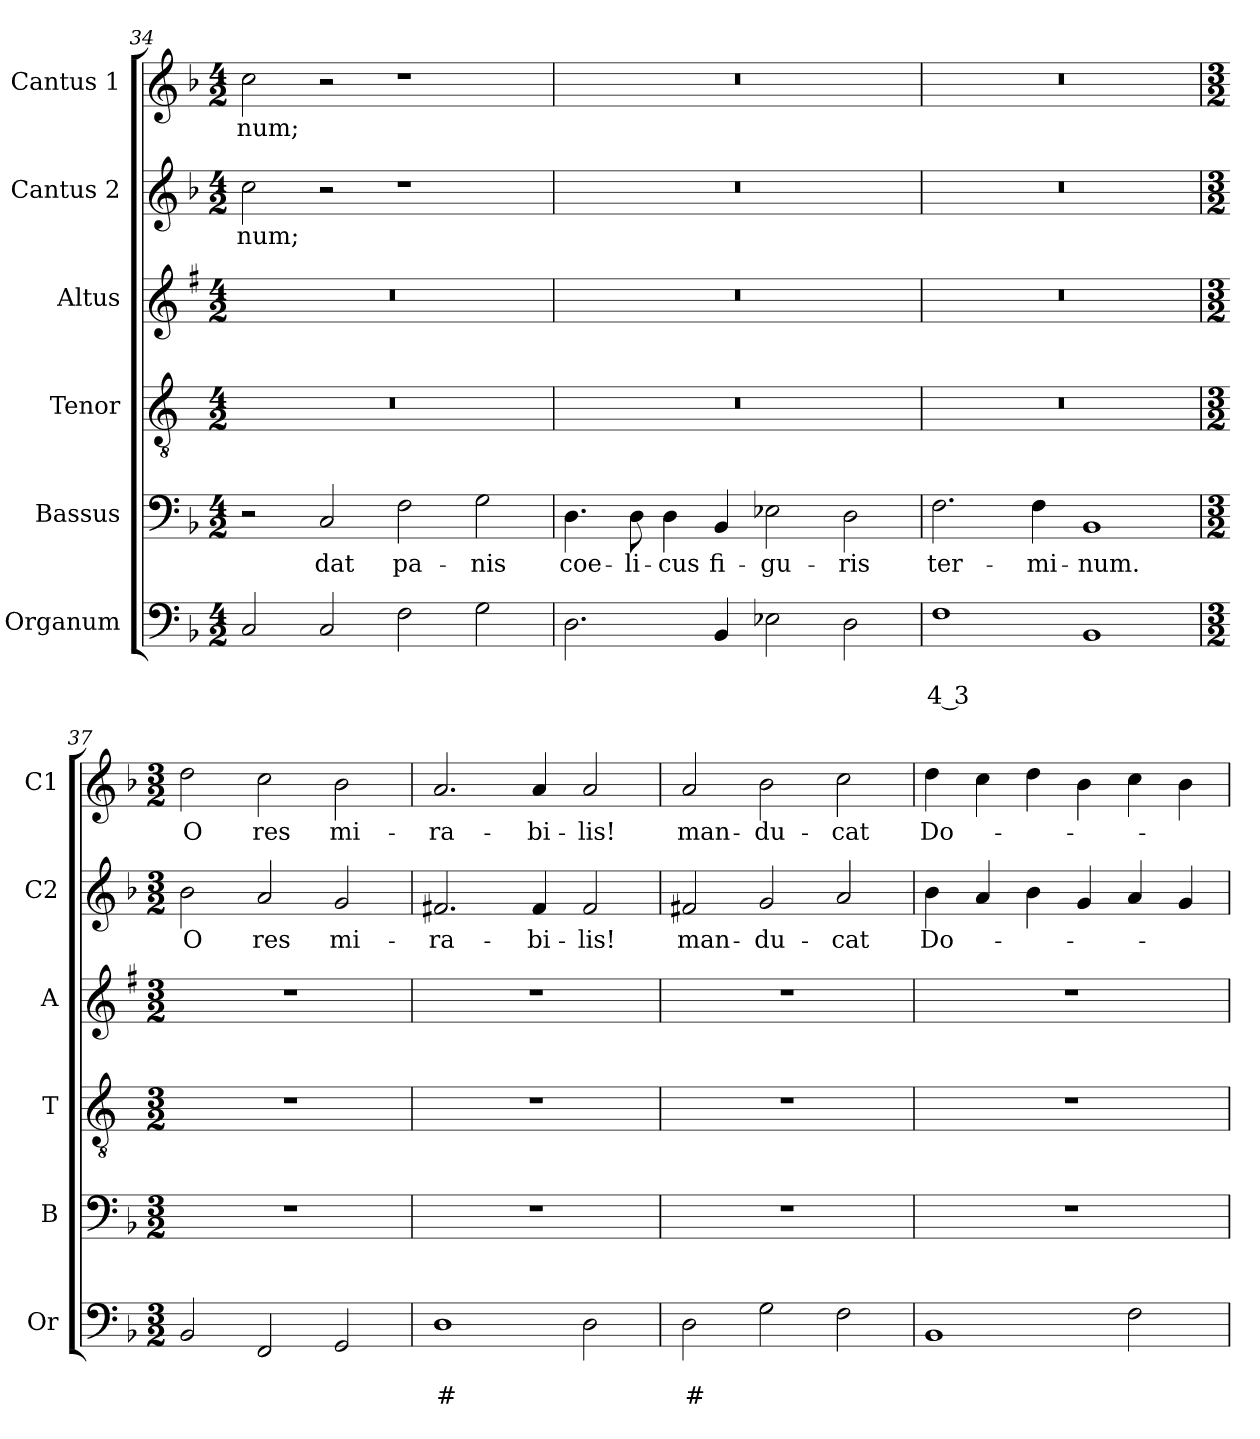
**kern	**text	**text	**kern	**text	**kern	**kern	**kern	**text	**kern	**text
*part6	*part6	*part6	*part5	*part5	*part4	*part3	*part2	*part2	*part1	*part1
*staff6	*staff6	*staff6	*staff5	*staff5	*staff4	*staff3	*staff2	*staff2	*staff1	*staff1
*I"Organum	*	*	*I"Bassus	*	*I"Tenor	*I"Altus	*I"Cantus 2	*	*I"Cantus 1	*
*I'Or	*	*	*I'B	*	*I'T	*I'A	*I'C2	*	*I'C1	*
*clefF4	*	*	*clefF4	*	*clefGv2	*clefG2	*clefG2	*	*clefG2	*
*	*	*	*	*	*ITrd4c7	*ITrd1c2	*	*	*	*
*k[b-]	*	*	*k[b-]	*	*k[b-]	*k[b-]	*k[b-]	*	*k[b-]	*
*F:	*	*	*F:	*	*F:	*F:	*F:	*	*F:	*
*M4/2	*	*	*M4/2	*	*M4/2	*M4/2	*M4/2	*	*M4/2	*
=34	=34	=34	=34	=34	=34	=34	=34	=34	=34	=34
!	!	!	!	!	!	!	!	!LO:LY:b	!	!LO:LY:b
2C/	.	.	2r	.	0r	0r	2cc\	-num;	2cc\	-num;
!	!	!	!	!LO:LY:b	!	!	!	!	!	!
2C/	.	.	2C/	dat	.	.	2r	.	2r	.
!	!	!	!	!LO:LY:b	!	!	!	!	!	!
2F\	.	.	2F\	pa-	.	.	1r	.	1r	.
!	!	!	!	!LO:LY:b	!	!	!	!	!	!
2G\	.	.	2G\	-nis	.	.	.	.	.	.
=35	=35	=35	=35	=35	=35	=35	=35	=35	=35	=35
!	!	!	!	!LO:LY:b	!	!	!	!	!	!
2.D\	.	.	4.D\	coe-	0r	0r	0r	.	0r	.
!	!	!	!	!LO:LY:b	!	!	!	!	!	!
.	.	.	8D\	-li-	.	.	.	.	.	.
!	!	!	!	!LO:LY:b	!	!	!	!	!	!
.	.	.	4D\	-cus	.	.	.	.	.	.
!	!	!	!	!LO:LY:b	!	!	!	!	!	!
4BB-/	.	.	4BB-/	fi-	.	.	.	.	.	.
!	!	!	!	!LO:LY:b	!	!	!	!	!	!
2E-X\	.	.	2E-X\	-gu-	.	.	.	.	.	.
!	!	!	!	!LO:LY:b	!	!	!	!	!	!
2D\	.	.	2D\	-ris	.	.	.	.	.	.
=36	=36	=36	=36	=36	=36	=36	=36	=36	=36	=36
!	!	!LO:LY:b	!	!LO:LY:b	!	!	!	!	!	!
1F	.	4 3	2.F\	ter-	0r	0r	0r	.	0r	.
!	!	!	!	!LO:LY:b	!	!	!	!	!	!
.	.	.	4F\	-mi-	.	.	.	.	.	.
!	!	!	!	!LO:LY:b	!	!	!	!	!	!
1BB-	.	.	1BB-	-num.	.	.	.	.	.	.
!!LO:LB:g=z
=37	=37	=37	=37	=37	=37	=37	=37	=37	=37	=37
*M3/2	*	*	*M3/2	*	*M3/2	*M3/2	*M3/2	*	*M3/2	*
!	!	!	!	!	!	!	!	!LO:LY:b	!	!LO:LY:b
2BB-/	.	.	1.r	.	1.r	1.r	2b-\	O	2dd\	O
!	!	!	!	!	!	!	!	!LO:LY:b	!	!LO:LY:b
2FF/	.	.	.	.	.	.	2a/	res	2cc\	res
!	!	!	!	!	!	!	!	!LO:LY:b	!	!LO:LY:b
2GG/	.	.	.	.	.	.	2g/	mi-	2b-\	mi-
=38	=38	=38	=38	=38	=38	=38	=38	=38	=38	=38
!	!	!LO:LY:b	!	!	!	!	!	!LO:LY:b	!	!LO:LY:b
1D	.	#	1.r	.	1.r	1.r	2.f#X/	-ra-	2.a/	-ra-
!	!	!	!	!	!	!	!	!LO:LY:b	!	!LO:LY:b
.	.	.	.	.	.	.	4f#/	-bi-	4a/	-bi-
!	!	!	!	!	!	!	!	!LO:LY:b	!	!LO:LY:b
2D\	.	.	.	.	.	.	2f#/	-lis!	2a/	-lis!
=39	=39	=39	=39	=39	=39	=39	=39	=39	=39	=39
!	!	!LO:LY:b	!	!	!	!	!	!LO:LY:b	!	!LO:LY:b
2D\	.	#	1.r	.	1.r	1.r	2f#X/	man-	2a/	man-
!	!	!	!	!	!	!	!	!LO:LY:b	!	!LO:LY:b
2G\	.	.	.	.	.	.	2g/	-du-	2b-\	-du-
!	!	!	!	!	!	!	!	!LO:LY:b	!	!LO:LY:b
2F\	.	.	.	.	.	.	2a/	-cat	2cc\	-cat
=40	=40	=40	=40	=40	=40	=40	=40	=40	=40	=40
!	!	!	!	!	!	!	!	!LO:LY:b	!	!LO:LY:b
1BB-	.	.	1.r	.	1.r	1.r	4b-\	Do-	4dd\	Do-
.	.	.	.	.	.	.	4a/	.	4cc\	.
.	.	.	.	.	.	.	4b-\	.	4dd\	.
.	.	.	.	.	.	.	4g/	.	4b-\	.
2F\	.	.	.	.	.	.	4a/	.	4cc\	.
.	.	.	.	.	.	.	4g/	.	4b-\	.
=	=	=	=	=	=	=	=	=	=	=
*-	*-	*-	*-	*-	*-	*-	*-	*-	*-	*-
